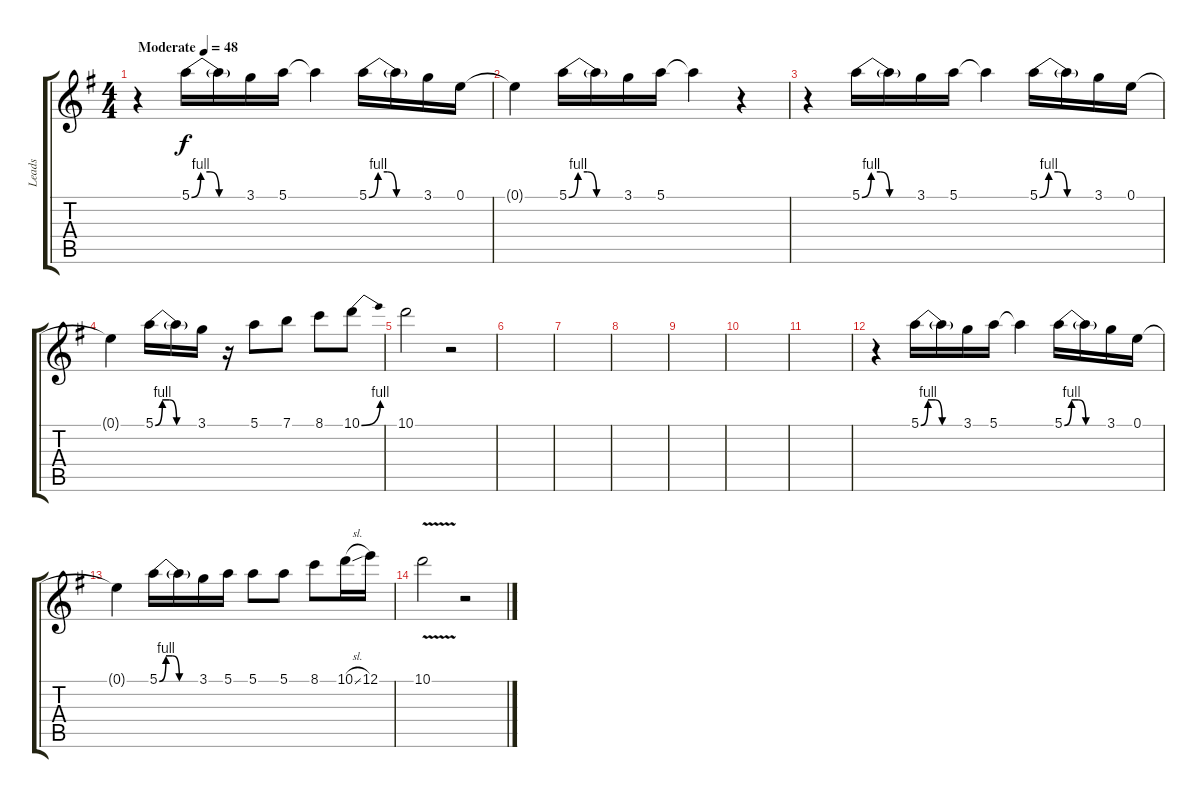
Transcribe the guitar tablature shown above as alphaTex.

\track ("Leads" "Leads") {instrument acousticguitarsteel}
\staff {score tabs}
\tuning (E4 B3 G3 D3 A2 E2) {hide}
\ts (4 4)
\tempo (48 "Moderate")
\clef g2
\ks g
r.4{dy f instrument acousticguitarsteel} 5.1{be (custom 0 0 10 4 20 4 30 0 60 0)}.16 5.1{t}.16 3.1.16 5.1.16 5.1{t}.4 5.1{be (custom 0 0 10 4 20 4 30 0 60 0)}.16 5.1{t}.16 3.1.16 0.1.16 |
0.1{t}.4 5.1{be (custom 0 0 10 4 20 4 30 0 60 0)}.16 5.1{t}.16 3.1.16 5.1.16 5.1{t}.4 r.4 |
r.4 5.1{be (custom 0 0 10 4 20 4 30 0 60 0)}.16 5.1{t}.16 3.1.16 5.1.16 5.1{t}.4 5.1{be (custom 0 0 10 4 20 4 30 0 60 0)}.16 5.1{t}.16 3.1.16 0.1.16 |
0.1{t}.4 5.1{be (custom 0 0 10 4 20 4 30 0 60 0)}.16 5.1{t}.16 3.1.16 r.16 5.1.8 7.1.8 8.1.8 10.1{be (bend 0 0 60 4)}.8 |
10.1.2 r.2 |
|
|
|
|
|
|
r.4 5.1{be (custom 0 0 10 4 20 4 30 0 60 0)}.16 5.1{t}.16 3.1.16 5.1.16 5.1{t}.4 5.1{be (custom 0 0 10 4 20 4 30 0 60 0)}.16 5.1{t}.16 3.1.16 0.1.16 |
0.1{t}.4 5.1{be (custom 0 0 10 4 20 4 30 0 60 0)}.16 5.1{t}.16 3.1.16 5.1.16 5.1.8 5.1.8 8.1.8 10.1{sl}.16 12.1.16 |
10.1{v}.2 r.2
